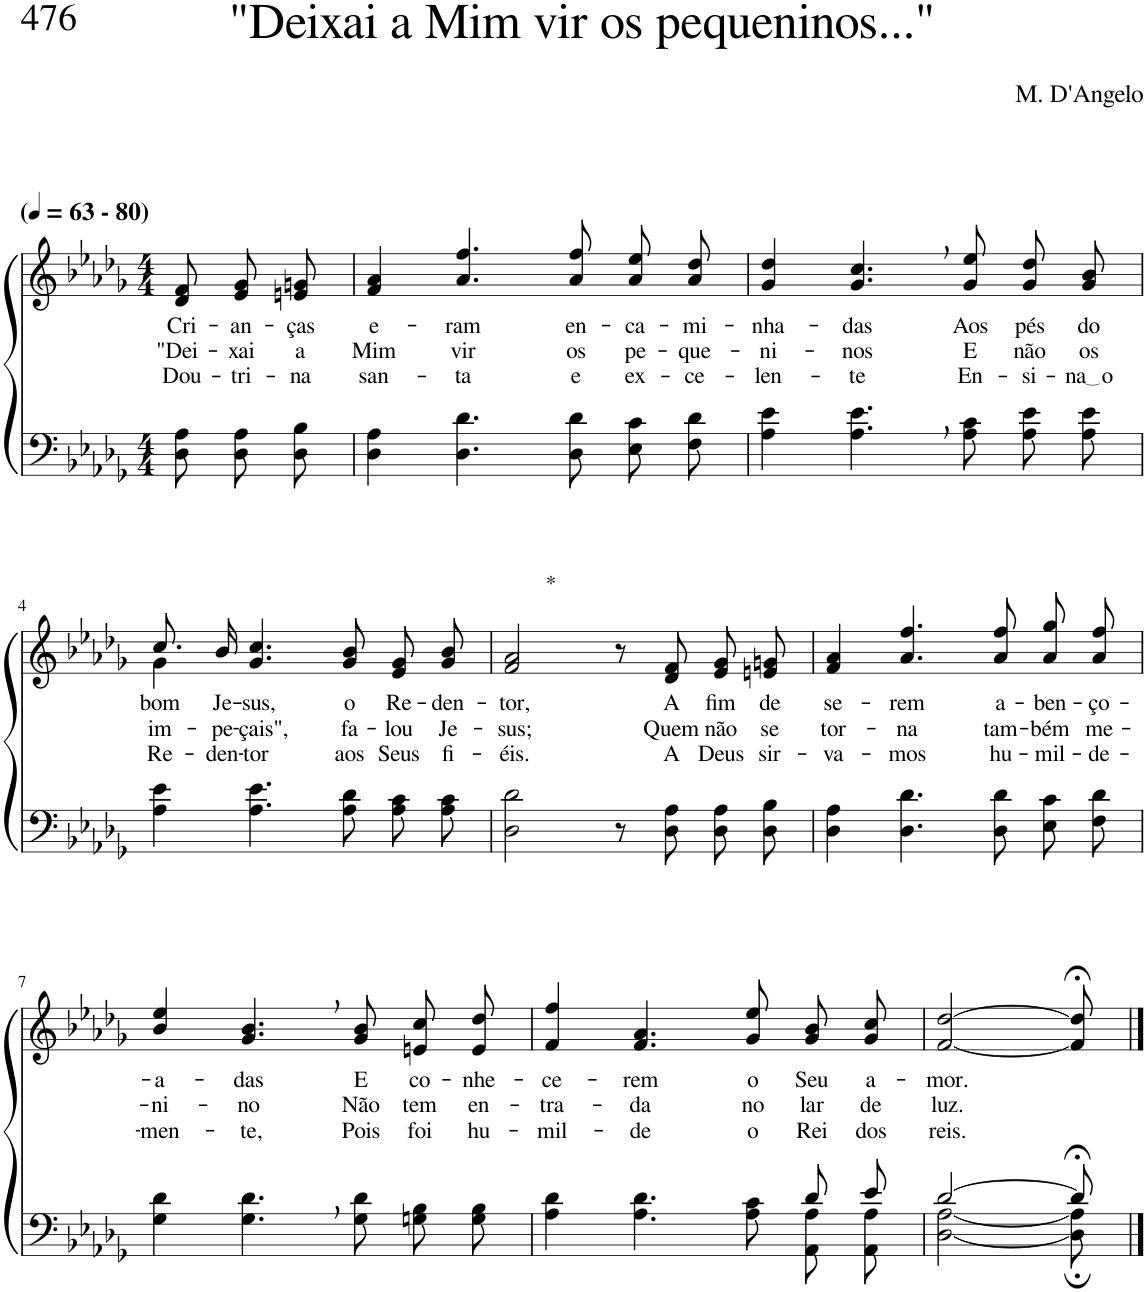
**kern	**kern	**text	**text	**text
*part2	*part1	*part1	*part1	*part1
*staff2	*staff1	*staff1	*staff1	*staff1
*I"Parte III e IV	*I"Parte I e II	*	*	*
*clefF4	*clefG2	*	*	*
*Trd2c3	*Trd2c3	*	*	*
*k[b-e-a-d-g-]	*k[b-e-a-d-g-]	*	*	*
*M4/4	*M4/4	*	*	*
*MM63	*MM63	*	*	*
=1	=1	=1	=1	=1
!	!LO:TX:a:B:t=(	!	!	!
!	!LO:TX:a:B:t=- 80)	!	!	!
!	!	!LO:LY:b	!LO:LY:b	!LO:LY:b
8D-\ 8A-\	8d-/ 8f/	Cri-	"Dei-	Dou-
!	!	!LO:LY:b	!LO:LY:b	!LO:LY:b
8D-\ 8A-\L	8e-/ 8g-/L	-an-	-xai	-tri-
!	!	!LO:LY:b	!LO:LY:b	!LO:LY:b
8D-\ 8B-\J	8en/ 8gn/J	-ças	a	-na
=2	=2	=2	=2	=2
!	!	!LO:LY:b	!LO:LY:b	!LO:LY:b
4D-\ 4A-\	4f/ 4a-/	e-	Mim	san-
!	!	!LO:LY:b	!LO:LY:b	!LO:LY:b
4.D-\ 4.d-\	4.a-/ 4.ff/	-ram	vir	-ta
!	!	!LO:LY:b	!LO:LY:b	!LO:LY:b
8D-\ 8d-\	8a-/ 8ff/	en-	os	e
!	!	!LO:LY:b	!LO:LY:b	!LO:LY:b
8E-\ 8c\L	8a-\ 8ee-\L	-ca-	pe-	ex-
!	!	!LO:LY:b	!LO:LY:b	!LO:LY:b
8F\ 8d-\J	8a-\ 8dd-\J	-mi-	-que-	-ce-
=3	=3	=3	=3	=3
!	!	!LO:LY:b	!LO:LY:b	!LO:LY:b
4A-\ 4e-\	4g-/ 4dd-/	-nha-	-ni-	-len-
!	!	!LO:LY:b	!LO:LY:b	!LO:LY:b
4.A-\, 4.e-\,	4.g-/, 4.cc/,	-das	-nos	-te
!	!	!LO:LY:b	!LO:LY:b	!LO:LY:b
8A-\ 8c\	8g-/ 8ee-/	Aos	E	En-
!	!	!LO:LY:b	!LO:LY:b	!LO:LY:b
8A-\ 8e-\L	8g-/ 8dd-/L	pés	não	-si-
!	!	!LO:LY:b	!LO:LY:b	!LO:LY:b
8A-\ 8e-\J	8g-/ 8b-/J	do	os	na o
!!LO:LB:g=z
=4	=4	=4	=4	=4
*	*^	*	*	*
!	!	!	!LO:LY:b	!LO:LY:b	!LO:LY:b
4A-\ 4e-\	8.cc/L	4g-\	bom	im-	Re-
!	!	!	!LO:LY:b	!LO:LY:b	!LO:LY:b
.	16b-/Jk	.	Je-	-pe-	-den-
!	!	!	!LO:LY:b	!LO:LY:b	!LO:LY:b
4.A-\ 4.e-\	4.g-/ 4.cc/	2.ryy	-sus,	-çais",	-tor
!	!	!	!LO:LY:b	!LO:LY:b	!LO:LY:b
8A-\ 8d-\	8g-/ 8b-/	.	o	fa-	aos
!	!	!	!LO:LY:b	!LO:LY:b	!LO:LY:b
8A-\ 8c\L	8e-/ 8g-/L	.	Re-	-lou	Seus
!	!	!	!LO:LY:b	!LO:LY:b	!LO:LY:b
8A-\ 8c\J	8g-/ 8b-/J	.	-den-	Je-	fi-
*	*v	*v	*	*	*
=5	=5	=5	=5	=5
!	!LO:TX:a:t=*	!	!	!
!	!	!LO:LY:b	!LO:LY:b	!LO:LY:b
2D-\ 2d-\	2f/ 2a-/	-tor,	-sus;	-éis.
8r	8r	.	.	.
!	!	!LO:LY:b	!LO:LY:b	!LO:LY:b
8D-\ 8A-\	8d-/ 8f/	A	Quem	A
!	!	!LO:LY:b	!LO:LY:b	!LO:LY:b
8D-\ 8A-\L	8e-/ 8g-/L	fim	não	Deus
!	!	!LO:LY:b	!LO:LY:b	!LO:LY:b
8D-\ 8B-\J	8en/ 8gn/J	de	se	sir-
=6	=6	=6	=6	=6
!	!	!LO:LY:b	!LO:LY:b	!LO:LY:b
4D-\ 4A-\	4f/ 4a-/	se-	tor-	-va-
!	!	!LO:LY:b	!LO:LY:b	!LO:LY:b
4.D-\ 4.d-\	4.a-/ 4.ff/	-rem	-na	-mos
!	!	!LO:LY:b	!LO:LY:b	!LO:LY:b
8D-\ 8d-\	8a-/ 8ff/	a-	tam-	hu-
!	!	!LO:LY:b	!LO:LY:b	!LO:LY:b
8E-\ 8c\L	8a-\ 8gg-\L	-ben-	-bém	-mil-
!	!	!LO:LY:b	!LO:LY:b	!LO:LY:b
8F\ 8d-\J	8a-\ 8ff\J	-ço-	me-	-de-
!!LO:LB:g=z
=7	=7	=7	=7	=7
!	!	!LO:LY:b	!LO:LY:b	!LO:LY:b
4G-\ 4d-\	4b-/ 4ee-/	-a-	-ni-	-men-
!	!	!LO:LY:b	!LO:LY:b	!LO:LY:b
4.G-\, 4.d-\,	4.g-/, 4.b-/,	-das	-no	-te,
!	!	!LO:LY:b	!LO:LY:b	!LO:LY:b
8G-\ 8d-\	8g-/ 8b-/	E	Não	Pois
!	!	!LO:LY:b	!LO:LY:b	!LO:LY:b
8Gn\ 8B-\L	8en/ 8cc/L	co-	tem	foi
!	!	!LO:LY:b	!LO:LY:b	!LO:LY:b
8G\ 8B-\J	8e/ 8dd-/J	-nhe-	en-	hu-
=8	=8	=8	=8	=8
*^	*	*	*	*
!	!	!	!LO:LY:b	!LO:LY:b	!LO:LY:b
2.ryy	4A-\ 4d-\	4f/ 4ff/	-ce-	-tra-	-mil-
!	!	!	!LO:LY:b	!LO:LY:b	!LO:LY:b
.	4.A-\ 4.d-\	4.f/ 4.a-/	-rem	-da	-de
!	!	!	!LO:LY:b	!LO:LY:b	!LO:LY:b
.	8A-\ 8c\	8g-/ 8ee-/	o	no	o
!	!	!	!LO:LY:b	!LO:LY:b	!LO:LY:b
8d-/L	8AA-\ 8A-\L	8g-/ 8b-/L	Seu	lar	Rei
!	!	!	!LO:LY:b	!LO:LY:b	!LO:LY:b
8e-/J	8AA-\ 8A-\J	8g-/ 8cc/J	a-	de	dos
=9	=9	=9	=9	=9	=9
!	!	!	!LO:LY:b	!LO:LY:b	!LO:LY:b
[2d-/	[2D-\ [2A-\	[2f/ [2dd-/	-mor.	luz.	reis.
8d-;</]	8D-\]; 8A-\];	8f/];< 8dd-/];<	.	.	.
*v	*v	*	*	*	*
==	==	==	==	==
*-	*-	*-	*-	*-
